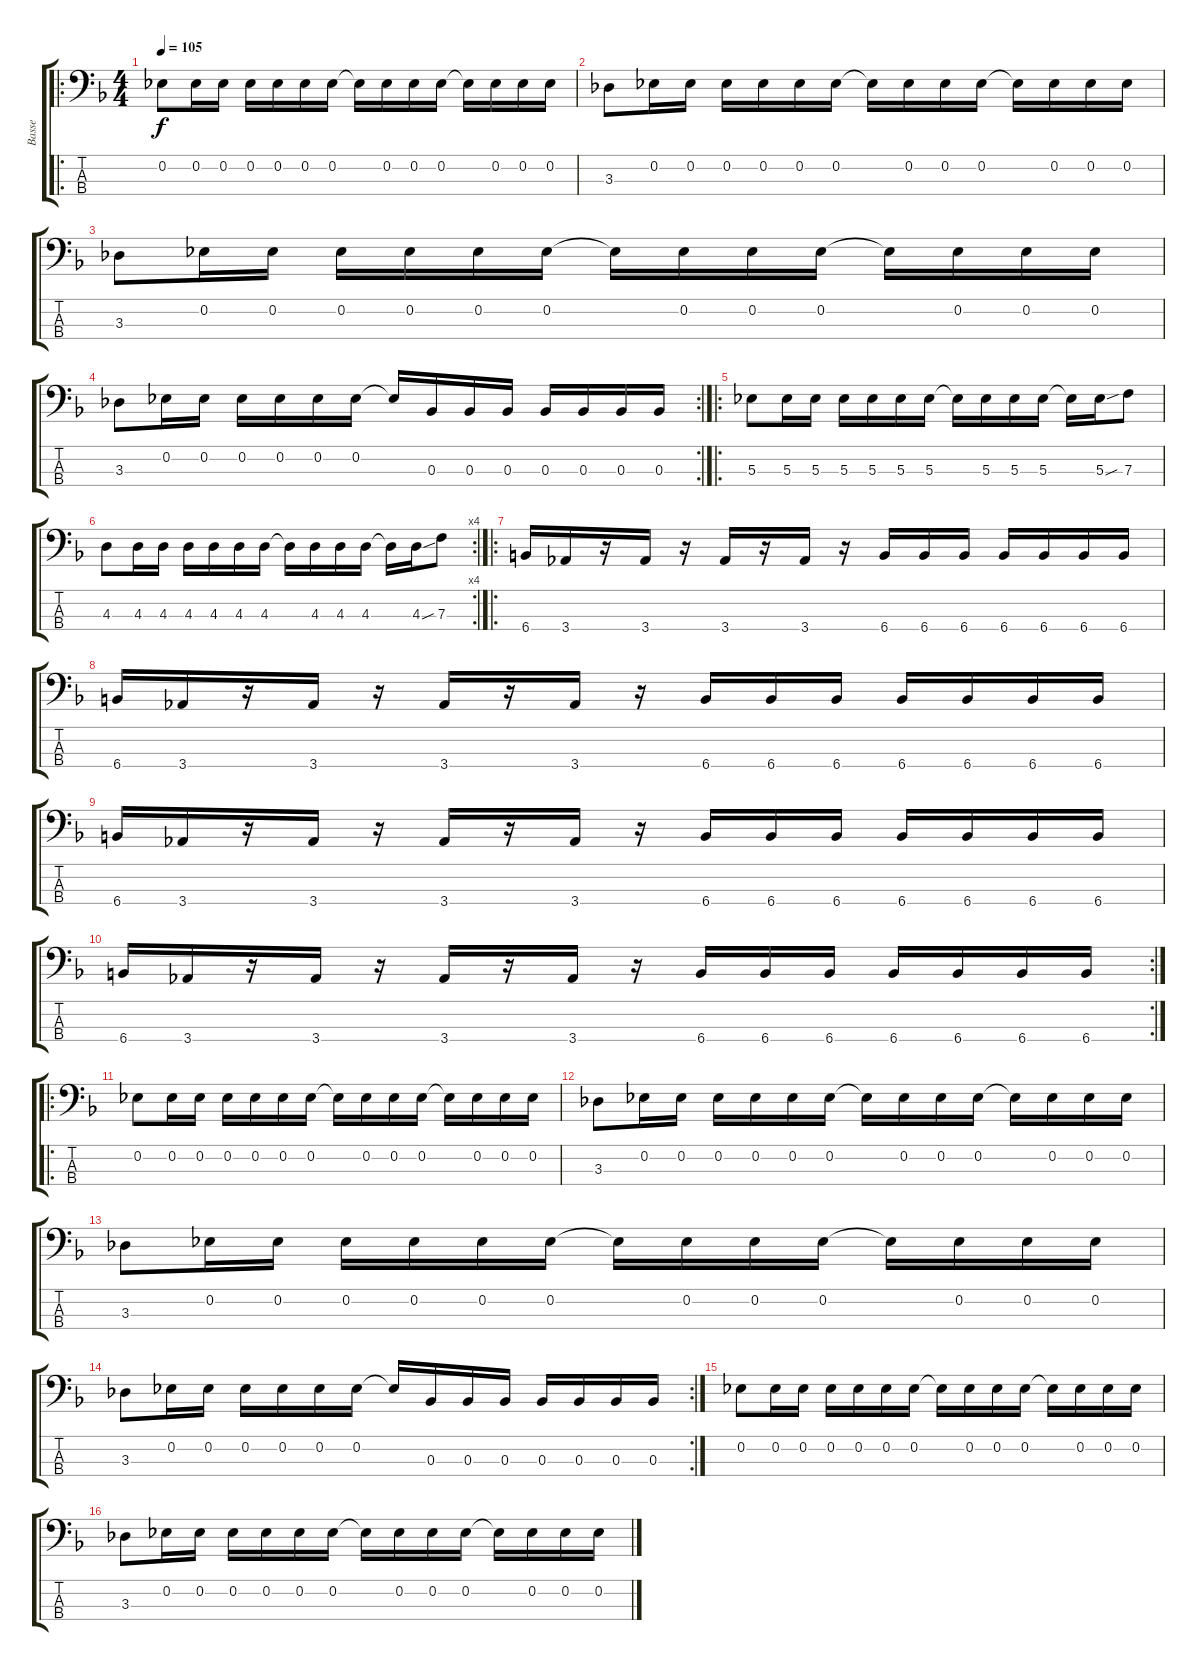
\track ("Basse" "Basse") {instrument electricbassfinger}
\staff {score tabs}
\tuning (Ab2 Eb2 Bb1 F1) {hide}
\ro
\ts (4 4)
\tempo 105
\clef f4
\ks f
0.2.8{dy f} 0.2.16 0.2.16 0.2.16 0.2.16 0.2.16 0.2.16 0.2{t}.16 0.2.16 0.2.16 0.2.16 0.2{t}.16 0.2.16 0.2.16 0.2.16 |
3.3.8 0.2.16 0.2.16 0.2.16 0.2.16 0.2.16 0.2.16 0.2{t}.16 0.2.16 0.2.16 0.2.16 0.2{t}.16 0.2.16 0.2.16 0.2.16 |
3.3.8 0.2.16 0.2.16 0.2.16 0.2.16 0.2.16 0.2.16 0.2{t}.16 0.2.16 0.2.16 0.2.16 0.2{t}.16 0.2.16 0.2.16 0.2.16 |
\rc 2
3.3.8 0.2.16 0.2.16 0.2.16 0.2.16 0.2.16 0.2.16 0.2{t}.16 0.3.16 0.3.16 0.3.16 0.3.16 0.3.16 0.3.16 0.3.16 |
\ro
5.3.8 5.3.16 5.3.16 5.3.16 5.3.16 5.3.16 5.3.16 5.3{t}.16 5.3.16 5.3.16 5.3.16 5.3{t}.16 5.3{sou}.16 7.3.8 |
\rc 4
4.3.8 4.3.16 4.3.16 4.3.16 4.3.16 4.3.16 4.3.16 4.3{t}.16 4.3.16 4.3.16 4.3.16 4.3{t}.16 4.3{sou}.16 7.3.8 |
\ro
6.4.16 3.4.16 r.16 3.4.16 r.16 3.4.16 r.16 3.4.16 r.16 6.4.16 6.4.16 6.4.16 6.4.16 6.4.16 6.4.16 6.4.16 |
6.4.16 3.4.16 r.16 3.4.16 r.16 3.4.16 r.16 3.4.16 r.16 6.4.16 6.4.16 6.4.16 6.4.16 6.4.16 6.4.16 6.4.16 |
6.4.16 3.4.16 r.16 3.4.16 r.16 3.4.16 r.16 3.4.16 r.16 6.4.16 6.4.16 6.4.16 6.4.16 6.4.16 6.4.16 6.4.16 |
\rc 2
6.4.16 3.4.16 r.16 3.4.16 r.16 3.4.16 r.16 3.4.16 r.16 6.4.16 6.4.16 6.4.16 6.4.16 6.4.16 6.4.16 6.4.16 |
\ro
0.2.8 0.2.16 0.2.16 0.2.16 0.2.16 0.2.16 0.2.16 0.2{t}.16 0.2.16 0.2.16 0.2.16 0.2{t}.16 0.2.16 0.2.16 0.2.16 |
3.3.8 0.2.16 0.2.16 0.2.16 0.2.16 0.2.16 0.2.16 0.2{t}.16 0.2.16 0.2.16 0.2.16 0.2{t}.16 0.2.16 0.2.16 0.2.16 |
3.3.8 0.2.16 0.2.16 0.2.16 0.2.16 0.2.16 0.2.16 0.2{t}.16 0.2.16 0.2.16 0.2.16 0.2{t}.16 0.2.16 0.2.16 0.2.16 |
\rc 2
3.3.8 0.2.16 0.2.16 0.2.16 0.2.16 0.2.16 0.2.16 0.2{t}.16 0.3.16 0.3.16 0.3.16 0.3.16 0.3.16 0.3.16 0.3.16 |
0.2.8 0.2.16 0.2.16 0.2.16 0.2.16 0.2.16 0.2.16 0.2{t}.16 0.2.16 0.2.16 0.2.16 0.2{t}.16 0.2.16 0.2.16 0.2.16 |
3.3.8 0.2.16 0.2.16 0.2.16 0.2.16 0.2.16 0.2.16 0.2{t}.16 0.2.16 0.2.16 0.2.16 0.2{t}.16 0.2.16 0.2.16 0.2.16
